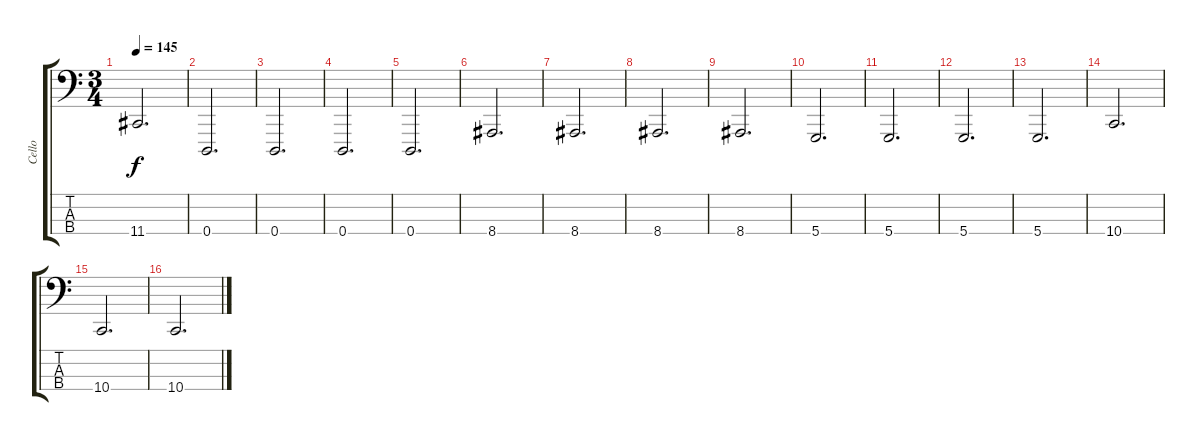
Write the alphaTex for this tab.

\track ("Cello" "Cello") {instrument cello}
\staff {score tabs}
\tuning (G2 D2 A1 D1) {hide}
\ts (3 4)
\tempo 145
\clef f4
\ks c
11.4.2{d dy f} |
0.4.2{d} |
0.4.2{d} |
0.4.2{d} |
0.4.2{d} |
8.4.2{d} |
8.4.2{d} |
8.4.2{d} |
8.4.2{d} |
5.4.2{d} |
5.4.2{d} |
5.4.2{d} |
5.4.2{d} |
10.4.2{d} |
10.4.2{d} |
10.4.2{d}
